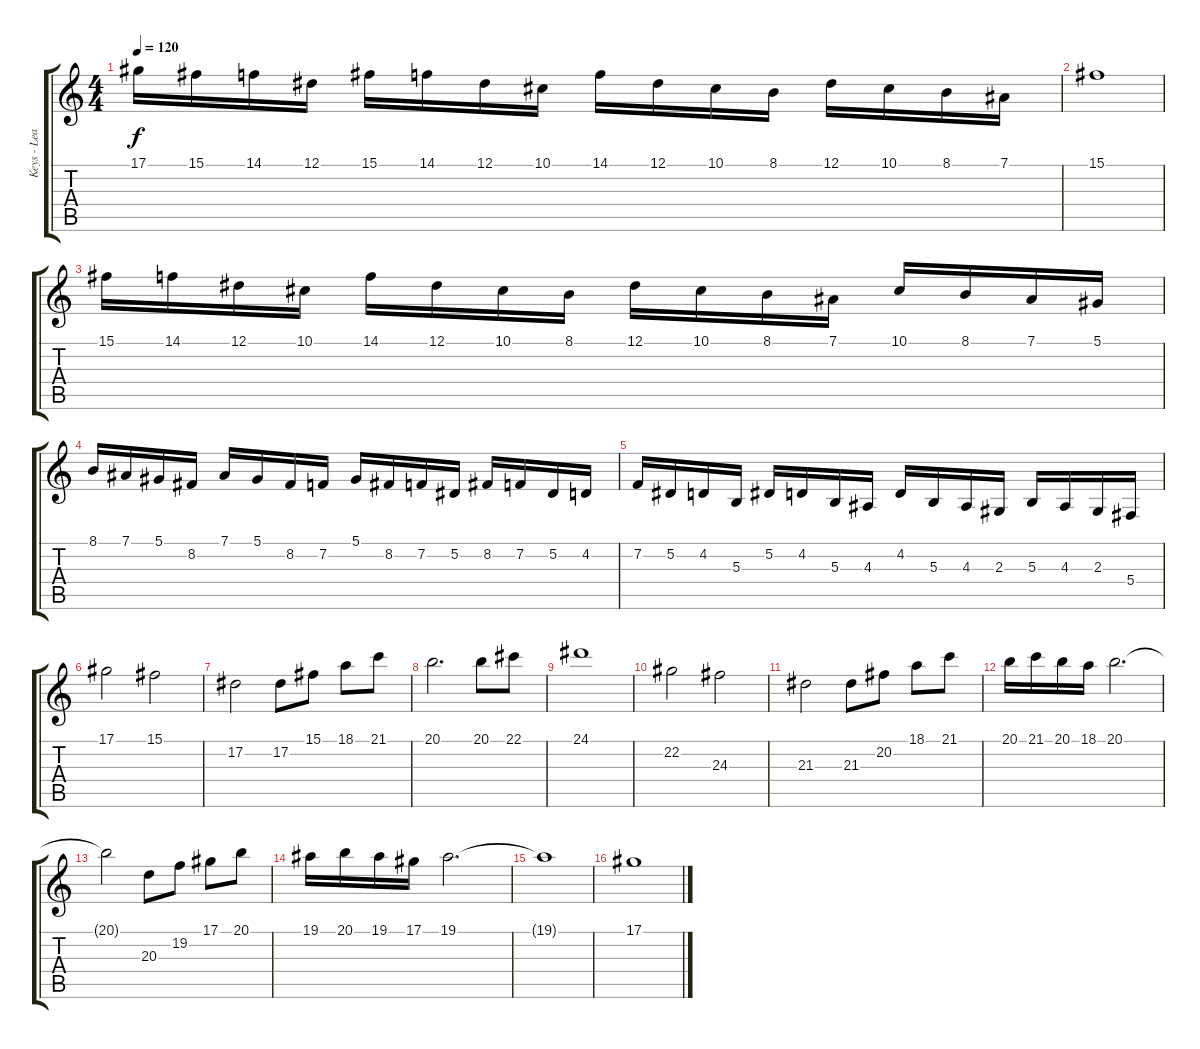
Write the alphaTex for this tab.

\track ("Keys - Lead" "Keys - Lea") {instrument lead2sawtooth}
\staff {score tabs}
\tuning (Eb4 Bb3 Gb3 Db3 Ab2 Eb2) {hide}
\ts (4 4)
\tempo 120
\clef g2
\ks c
17.1.16{dy f} 15.1.16 14.1.16 12.1.16 15.1.16 14.1.16 12.1.16 10.1.16 14.1.16 12.1.16 10.1.16 8.1.16 12.1.16 10.1.16 8.1.16 7.1.16 |
15.1.1 |
15.1.16 14.1.16 12.1.16 10.1.16 14.1.16 12.1.16 10.1.16 8.1.16 12.1.16 10.1.16 8.1.16 7.1.16 10.1.16 8.1.16 7.1.16 5.1.16 |
8.1.16 7.1.16 5.1.16 8.2.16 7.1.16 5.1.16 8.2.16 7.2.16 5.1.16 8.2.16 7.2.16 5.2.16 8.2.16 7.2.16 5.2.16 4.2.16 |
7.2.16 5.2.16 4.2.16 5.3.16 5.2.16 4.2.16 5.3.16 4.3.16 4.2.16 5.3.16 4.3.16 2.3.16 5.3.16 4.3.16 2.3.16 5.4.16 |
17.1.2 15.1.2 |
17.2.2 17.2.8 15.1.8 18.1.8 21.1.8 |
20.1.2{d} 20.1.8 22.1.8 |
24.1.1 |
22.2.2 24.3.2 |
21.3.2 21.3.8 20.2.8 18.1.8 21.1.8 |
20.1.16 21.1.16 20.1.16 18.1.16 20.1.2{d} |
20.1{t}.2 20.3.8 19.2.8 17.1.8 20.1.8 |
19.1.16 20.1.16 19.1.16 17.1.16 19.1.2{d} |
19.1{t}.1 |
17.1.1
